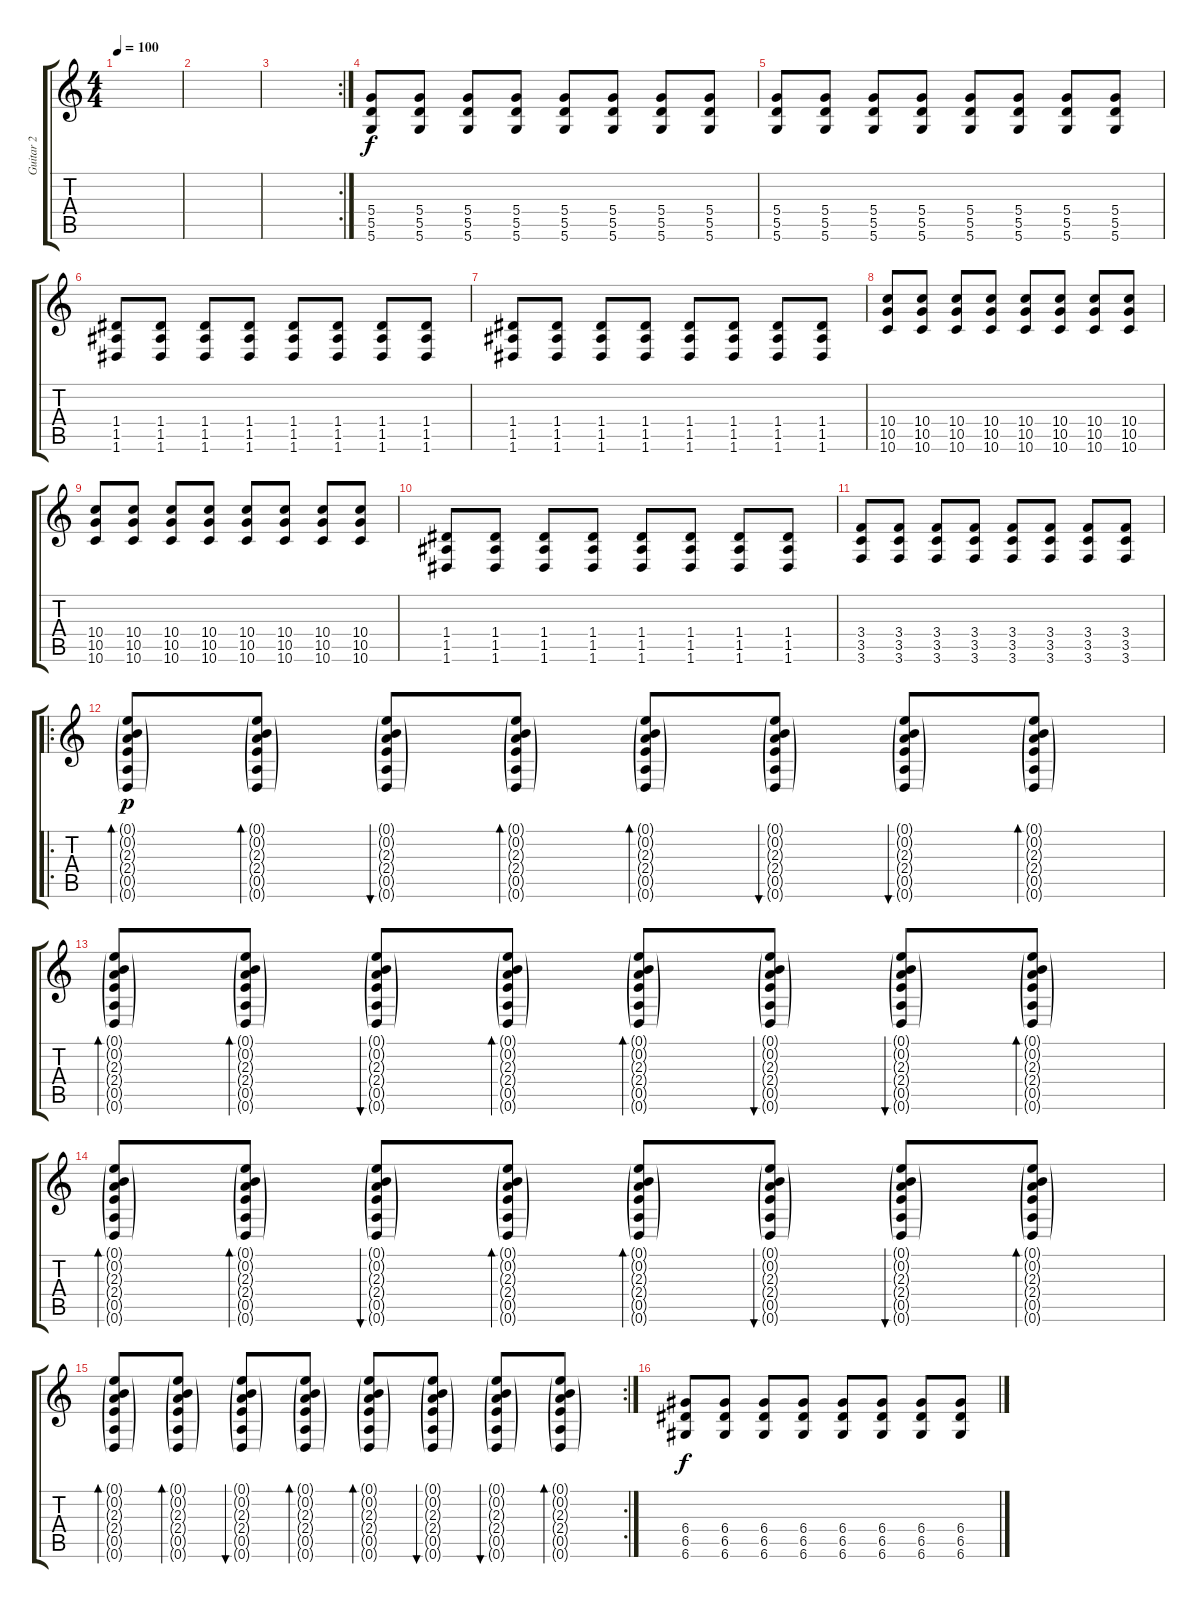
\track ("Guitar 2" "Guitar 2") {instrument distortionguitar}
\staff {score tabs}
\tuning (E4 B3 G3 D3 A2 D2) {hide}
\ts (4 4)
\tempo 100
\clef g2
\ks c
|
|
\rc 2
|
(5.4 5.5 5.6).8 (5.4 5.5 5.6).8 (5.4 5.5 5.6).8 (5.4 5.5 5.6).8 (5.4 5.5 5.6).8 (5.4 5.5 5.6).8 (5.4 5.5 5.6).8 (5.4 5.5 5.6).8 |
(5.4 5.5 5.6).8 (5.4 5.5 5.6).8 (5.4 5.5 5.6).8 (5.4 5.5 5.6).8 (5.4 5.5 5.6).8 (5.4 5.5 5.6).8 (5.4 5.5 5.6).8 (5.4 5.5 5.6).8 |
(1.4 1.5 1.6).8 (1.4 1.5 1.6).8 (1.4 1.5 1.6).8 (1.4 1.5 1.6).8 (1.4 1.5 1.6).8 (1.4 1.5 1.6).8 (1.4 1.5 1.6).8 (1.4 1.5 1.6).8 |
(1.4 1.5 1.6).8 (1.4 1.5 1.6).8 (1.4 1.5 1.6).8 (1.4 1.5 1.6).8 (1.4 1.5 1.6).8 (1.4 1.5 1.6).8 (1.4 1.5 1.6).8 (1.4 1.5 1.6).8 |
(10.4 10.5 10.6).8 (10.4 10.5 10.6).8 (10.4 10.5 10.6).8 (10.4 10.5 10.6).8 (10.4 10.5 10.6).8 (10.4 10.5 10.6).8 (10.4 10.5 10.6).8 (10.4 10.5 10.6).8 |
(10.4 10.5 10.6).8 (10.4 10.5 10.6).8 (10.4 10.5 10.6).8 (10.4 10.5 10.6).8 (10.4 10.5 10.6).8 (10.4 10.5 10.6).8 (10.4 10.5 10.6).8 (10.4 10.5 10.6).8 |
(1.4 1.5 1.6).8 (1.4 1.5 1.6).8 (1.4 1.5 1.6).8 (1.4 1.5 1.6).8 (1.4 1.5 1.6).8 (1.4 1.5 1.6).8 (1.4 1.5 1.6).8 (1.4 1.5 1.6).8 |
(3.4 3.5 3.6).8 (3.4 3.5 3.6).8 (3.4 3.5 3.6).8 (3.4 3.5 3.6).8 (3.4 3.5 3.6).8 (3.4 3.5 3.6).8 (3.4 3.5 3.6).8 (3.4 3.5 3.6).8 |
\ro
(0.1{g} 0.2{g} 2.3{g} 2.4{g} 0.5{g} 0.6{g}).8{bd 60 dy p} (0.1{g} 0.2{g} 2.3{g} 2.4{g} 0.5{g} 0.6{g}).8{bd 60} (0.1{g} 0.2{g} 2.3{g} 2.4{g} 0.5{g} 0.6{g}).8{bu 60} (0.1{g} 0.2{g} 2.3{g} 2.4{g} 0.5{g} 0.6{g}).8{bd 60} (0.1{g} 0.2{g} 2.3{g} 2.4{g} 0.5{g} 0.6{g}).8{bd 60} (0.1{g} 0.2{g} 2.3{g} 2.4{g} 0.5{g} 0.6{g}).8{bu 60} (0.1{g} 0.2{g} 2.3{g} 2.4{g} 0.5{g} 0.6{g}).8{bu 60} (0.1{g} 0.2{g} 2.3{g} 2.4{g} 0.5{g} 0.6{g}).8{bd 60} |
(0.1{g} 0.2{g} 2.3{g} 2.4{g} 0.5{g} 0.6{g}).8{bd 60} (0.1{g} 0.2{g} 2.3{g} 2.4{g} 0.5{g} 0.6{g}).8{bd 60} (0.1{g} 0.2{g} 2.3{g} 2.4{g} 0.5{g} 0.6{g}).8{bu 60} (0.1{g} 0.2{g} 2.3{g} 2.4{g} 0.5{g} 0.6{g}).8{bd 60} (0.1{g} 0.2{g} 2.3{g} 2.4{g} 0.5{g} 0.6{g}).8{bd 60} (0.1{g} 0.2{g} 2.3{g} 2.4{g} 0.5{g} 0.6{g}).8{bu 60} (0.1{g} 0.2{g} 2.3{g} 2.4{g} 0.5{g} 0.6{g}).8{bu 60} (0.1{g} 0.2{g} 2.3{g} 2.4{g} 0.5{g} 0.6{g}).8{bd 60} |
(0.1{g} 0.2{g} 2.3{g} 2.4{g} 0.5{g} 0.6{g}).8{bd 60} (0.1{g} 0.2{g} 2.3{g} 2.4{g} 0.5{g} 0.6{g}).8{bd 60} (0.1{g} 0.2{g} 2.3{g} 2.4{g} 0.5{g} 0.6{g}).8{bu 60} (0.1{g} 0.2{g} 2.3{g} 2.4{g} 0.5{g} 0.6{g}).8{bd 60} (0.1{g} 0.2{g} 2.3{g} 2.4{g} 0.5{g} 0.6{g}).8{bd 60} (0.1{g} 0.2{g} 2.3{g} 2.4{g} 0.5{g} 0.6{g}).8{bu 60} (0.1{g} 0.2{g} 2.3{g} 2.4{g} 0.5{g} 0.6{g}).8{bu 60} (0.1{g} 0.2{g} 2.3{g} 2.4{g} 0.5{g} 0.6{g}).8{bd 60} |
\rc 2
(0.1{g} 0.2{g} 2.3{g} 2.4{g} 0.5{g} 0.6{g}).8{bd 60} (0.1{g} 0.2{g} 2.3{g} 2.4{g} 0.5{g} 0.6{g}).8{bd 60} (0.1{g} 0.2{g} 2.3{g} 2.4{g} 0.5{g} 0.6{g}).8{bu 60} (0.1{g} 0.2{g} 2.3{g} 2.4{g} 0.5{g} 0.6{g}).8{bd 60} (0.1{g} 0.2{g} 2.3{g} 2.4{g} 0.5{g} 0.6{g}).8{bd 60} (0.1{g} 0.2{g} 2.3{g} 2.4{g} 0.5{g} 0.6{g}).8{bu 60} (0.1{g} 0.2{g} 2.3{g} 2.4{g} 0.5{g} 0.6{g}).8{bu 60} (0.1{g} 0.2{g} 2.3{g} 2.4{g} 0.5{g} 0.6{g}).8{bd 60} |
(6.4 6.5 6.6).8{dy f} (6.4 6.5 6.6).8 (6.4 6.5 6.6).8 (6.4 6.5 6.6).8 (6.4 6.5 6.6).8 (6.4 6.5 6.6).8 (6.4 6.5 6.6).8 (6.4 6.5 6.6).8
